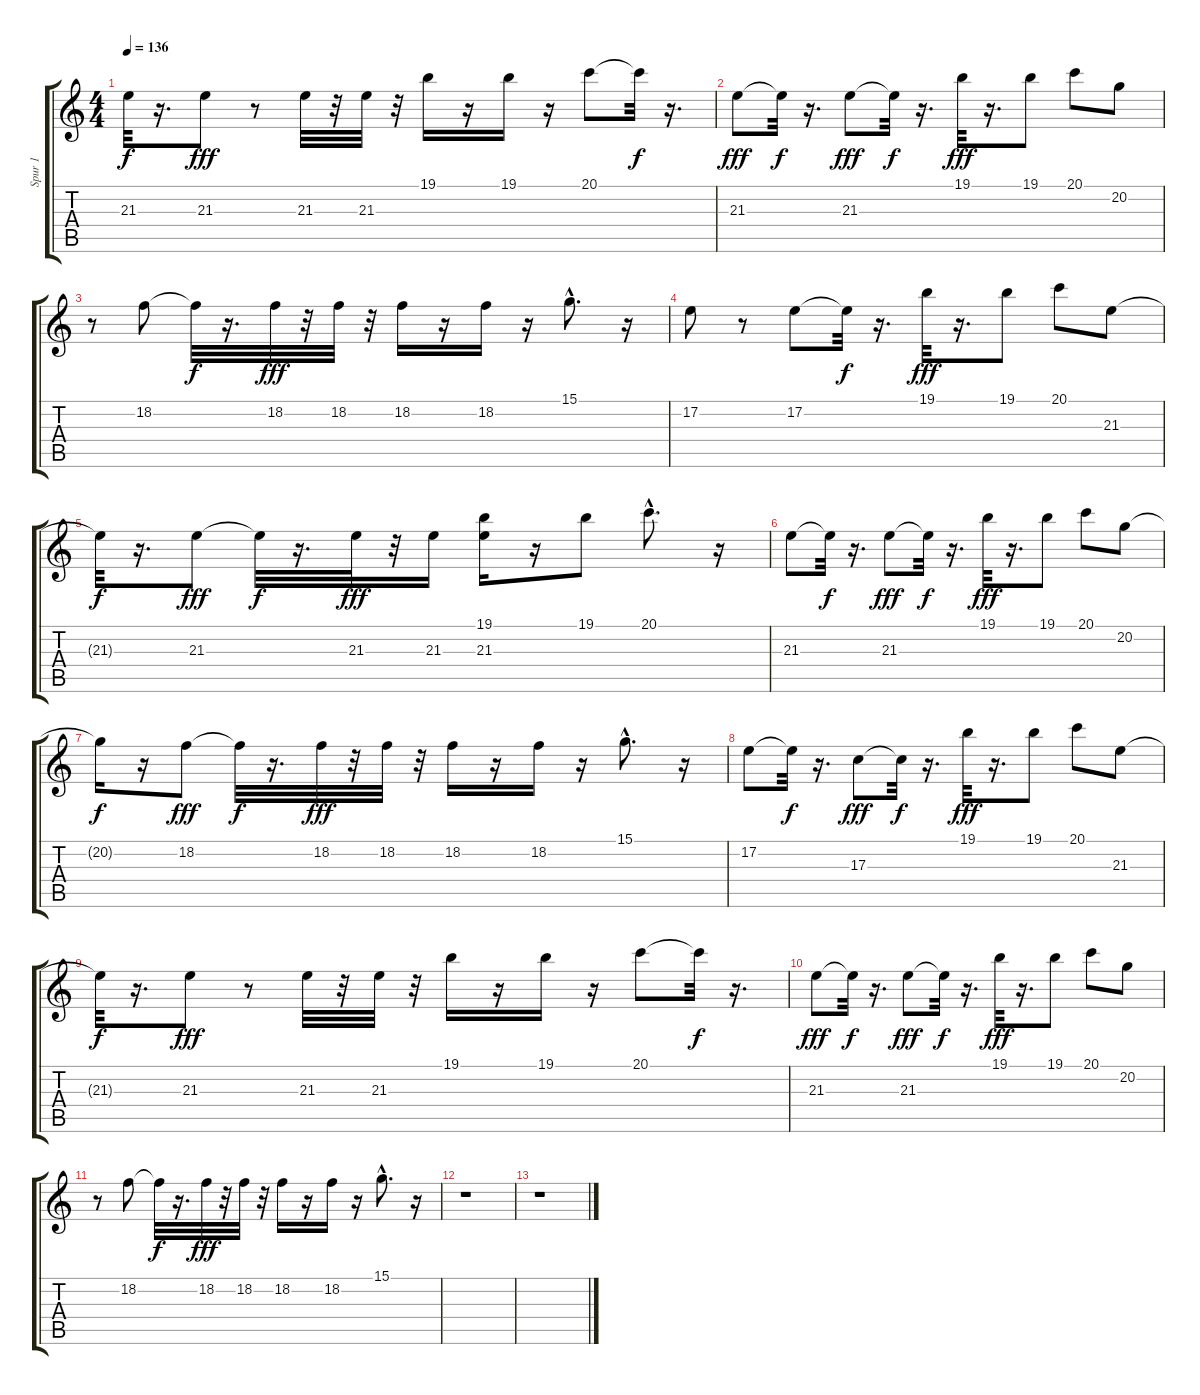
\track ("Spur 1" "Spur 1") {instrument orchestralharp}
\staff {score tabs}
\tuning (E4 B3 G3 D3 A2 E2) {hide}
\ts (4 4)
\tempo 136
\clef g2
\ks c
21.3{t}.32{dy f} r.16{d} 21.3.8{dy fff} r.8 21.3.32 r.32 21.3.32 r.32 19.1.16 r.16 19.1.16 r.16 20.1.8 20.1{t}.32{dy f} r.16{d} |
21.3.8{dy fff} 21.3{t}.32{dy f} r.16{d} 21.3.8{dy fff} 21.3{t}.32{dy f} r.16{d} 19.1.32{dy fff} r.16{d} 19.1.8 20.1.8 20.2.8 |
r.8 18.2.8 18.2{t}.32{dy f} r.16{d} 18.2.32{dy fff} r.32 18.2.32 r.32 18.2.16 r.16 18.2.16 r.16 15.1{hac}.8{d} r.16 |
17.2.8 r.8 17.2.8 17.2{t}.32{dy f} r.16{d} 19.1.32{dy fff} r.16{d} 19.1.8 20.1.8 21.3.8 |
21.3{t}.32{dy f} r.16{d} 21.3.8{dy fff} 21.3{t}.32{dy f} r.16{d} 21.3.32{dy fff} r.32 21.3.16 (19.1 21.3).16 r.16 19.1.8 20.1{hac}.8{d} r.16 |
21.3.8 21.3{t}.32{dy f} r.16{d} 21.3.8{dy fff} 21.3{t}.32{dy f} r.16{d} 19.1.32{dy fff} r.16{d} 19.1.8 20.1.8 20.2.8 |
20.2{t}.16{dy f} r.16 18.2.8{dy fff} 18.2{t}.32{dy f} r.16{d} 18.2.32{dy fff} r.32 18.2.32 r.32 18.2.16 r.16 18.2.16 r.16 15.1{hac}.8{d} r.16 |
17.2.8 17.2{t}.32{dy f} r.16{d} 17.3.8{dy fff} 17.3{t}.32{dy f} r.16{d} 19.1.32{dy fff} r.16{d} 19.1.8 20.1.8 21.3.8 |
21.3{t}.32{dy f} r.16{d} 21.3.8{dy fff} r.8 21.3.32 r.32 21.3.32 r.32 19.1.16 r.16 19.1.16 r.16 20.1.8 20.1{t}.32{dy f} r.16{d} |
21.3.8{dy fff} 21.3{t}.32{dy f} r.16{d} 21.3.8{dy fff} 21.3{t}.32{dy f} r.16{d} 19.1.32{dy fff} r.16{d} 19.1.8 20.1.8 20.2.8 |
r.8 18.2.8 18.2{t}.32{dy f} r.16{d} 18.2.32{dy fff} r.32 18.2.32 r.32 18.2.16 r.16 18.2.16 r.16 15.1{hac}.8{d} r.16 |
r.1 |
r.1
